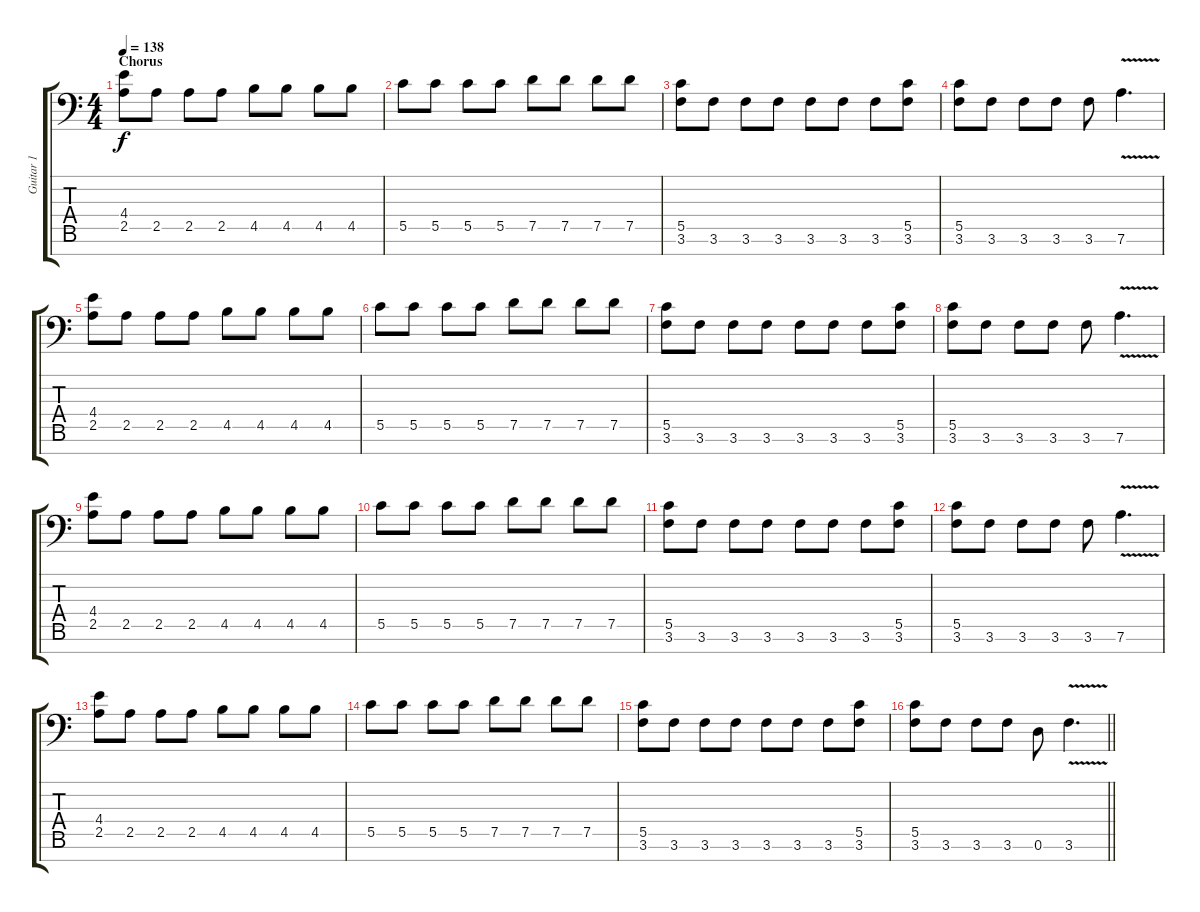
\track ("Guitar 1" "Guitar 1") {instrument distortionguitar}
\staff {score tabs}
\tuning (D4 A3 F3 C3 G2 D2 A1) {hide}
\ts (4 4)
\section ("" "Chorus")
\tempo 138
\clef f4
\ks c
(4.4 2.5).8{dy f} 2.5.8 2.5.8 2.5.8 4.5.8 4.5.8 4.5.8 4.5.8 |
5.5.8 5.5.8 5.5.8 5.5.8 7.5.8 7.5.8 7.5.8 7.5.8 |
(5.5 3.6).8 3.6.8 3.6.8 3.6.8 3.6.8 3.6.8 3.6.8 (5.5 3.6).8 |
(5.5 3.6).8 3.6.8 3.6.8 3.6.8 3.6.8 7.6{v}.4{d instrument guitarharmonics} |
(4.4 2.5).8{instrument distortionguitar} 2.5.8 2.5.8 2.5.8 4.5.8 4.5.8 4.5.8 4.5.8 |
5.5.8 5.5.8 5.5.8 5.5.8 7.5.8 7.5.8 7.5.8 7.5.8 |
(5.5 3.6).8 3.6.8 3.6.8 3.6.8 3.6.8 3.6.8 3.6.8 (5.5 3.6).8 |
(5.5 3.6).8 3.6.8 3.6.8 3.6.8 3.6.8 7.6{v}.4{d instrument guitarharmonics} |
(4.4 2.5).8{instrument distortionguitar} 2.5.8 2.5.8 2.5.8 4.5.8 4.5.8 4.5.8 4.5.8 |
5.5.8 5.5.8 5.5.8 5.5.8 7.5.8 7.5.8 7.5.8 7.5.8 |
(5.5 3.6).8 3.6.8 3.6.8 3.6.8 3.6.8 3.6.8 3.6.8 (5.5 3.6).8 |
(5.5 3.6).8 3.6.8 3.6.8 3.6.8 3.6.8 7.6{v}.4{d instrument guitarharmonics} |
(4.4 2.5).8{instrument distortionguitar} 2.5.8 2.5.8 2.5.8 4.5.8 4.5.8 4.5.8 4.5.8 |
5.5.8 5.5.8 5.5.8 5.5.8 7.5.8 7.5.8 7.5.8 7.5.8 |
(5.5 3.6).8 3.6.8 3.6.8 3.6.8 3.6.8 3.6.8 3.6.8 (5.5 3.6).8 |
\barLineRight lightlight
(5.5 3.6).8 3.6.8 3.6.8 3.6.8 0.6.8 3.6{v}.4{d instrument guitarharmonics}
